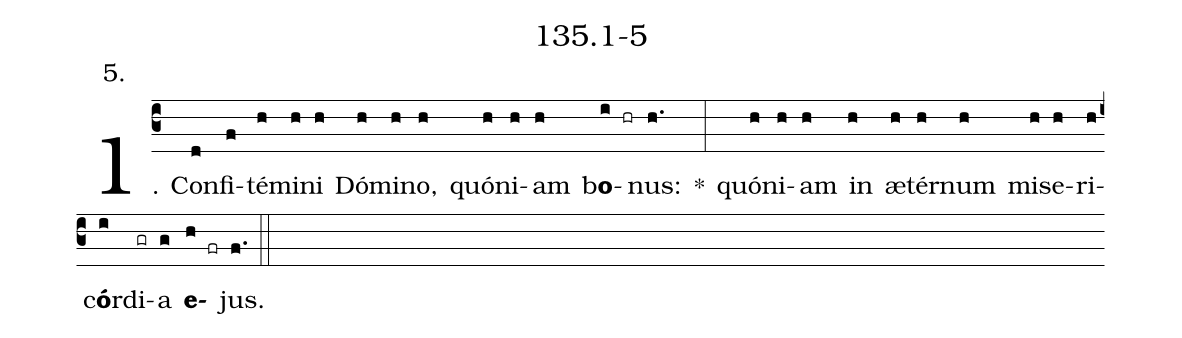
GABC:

name: 135.1-5;
annotation: 5.;
%%
(c3)1. Con(d)fi(f)té(h)mi(h)ni(h) Dó(h)mi(h)no,(h) quón(h)i(h)am(h) b<b>o</b>(i hr)nus:(h.) *(:) quón(h)i(h)am(h) in(h) æ(h)tér(h)num(h) mi(h)se(h)ri(h)c<b>ó</b>r(i)di(gr)a(g) <b>e</b>(h fr)jus.(f.) (::)
